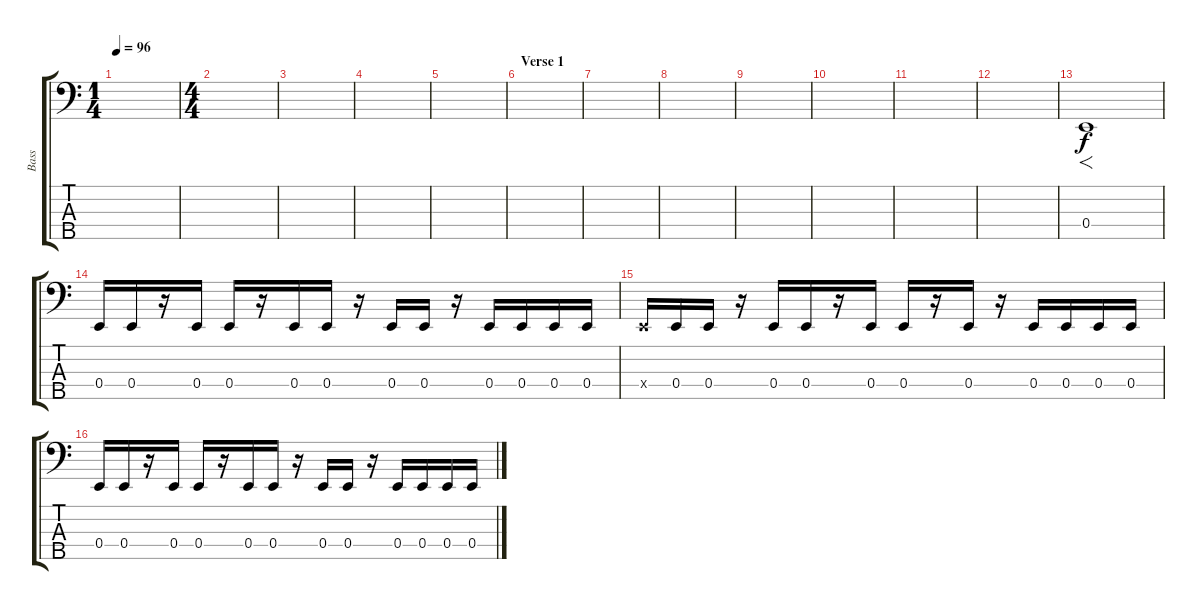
\track ("Bass" "Bass") {instrument electricbassfinger}
\staff {score tabs}
\tuning (G2 D2 A1 E1 B0) {hide}
\ts (1 4)
\tempo 96
\clef f4
\ks c
|
\ts (4 4)
|
|
|
|
\section ("" "Verse 1")
|
|
|
|
|
|
|
0.4.1{f} |
0.4.16 0.4.16 r.16 0.4.16 0.4.16 r.16 0.4.16 0.4.16 r.16 0.4.16 0.4.16 r.16 0.4.16 0.4.16 0.4.16 0.4.16 |
0.4{x}.16 0.4.16 0.4.16 r.16 0.4.16 0.4.16 r.16 0.4.16 0.4.16 r.16 0.4.16 r.16 0.4.16 0.4.16 0.4.16 0.4.16 |
0.4.16 0.4.16 r.16 0.4.16 0.4.16 r.16 0.4.16 0.4.16 r.16 0.4.16 0.4.16 r.16 0.4.16 0.4.16 0.4.16 0.4.16
